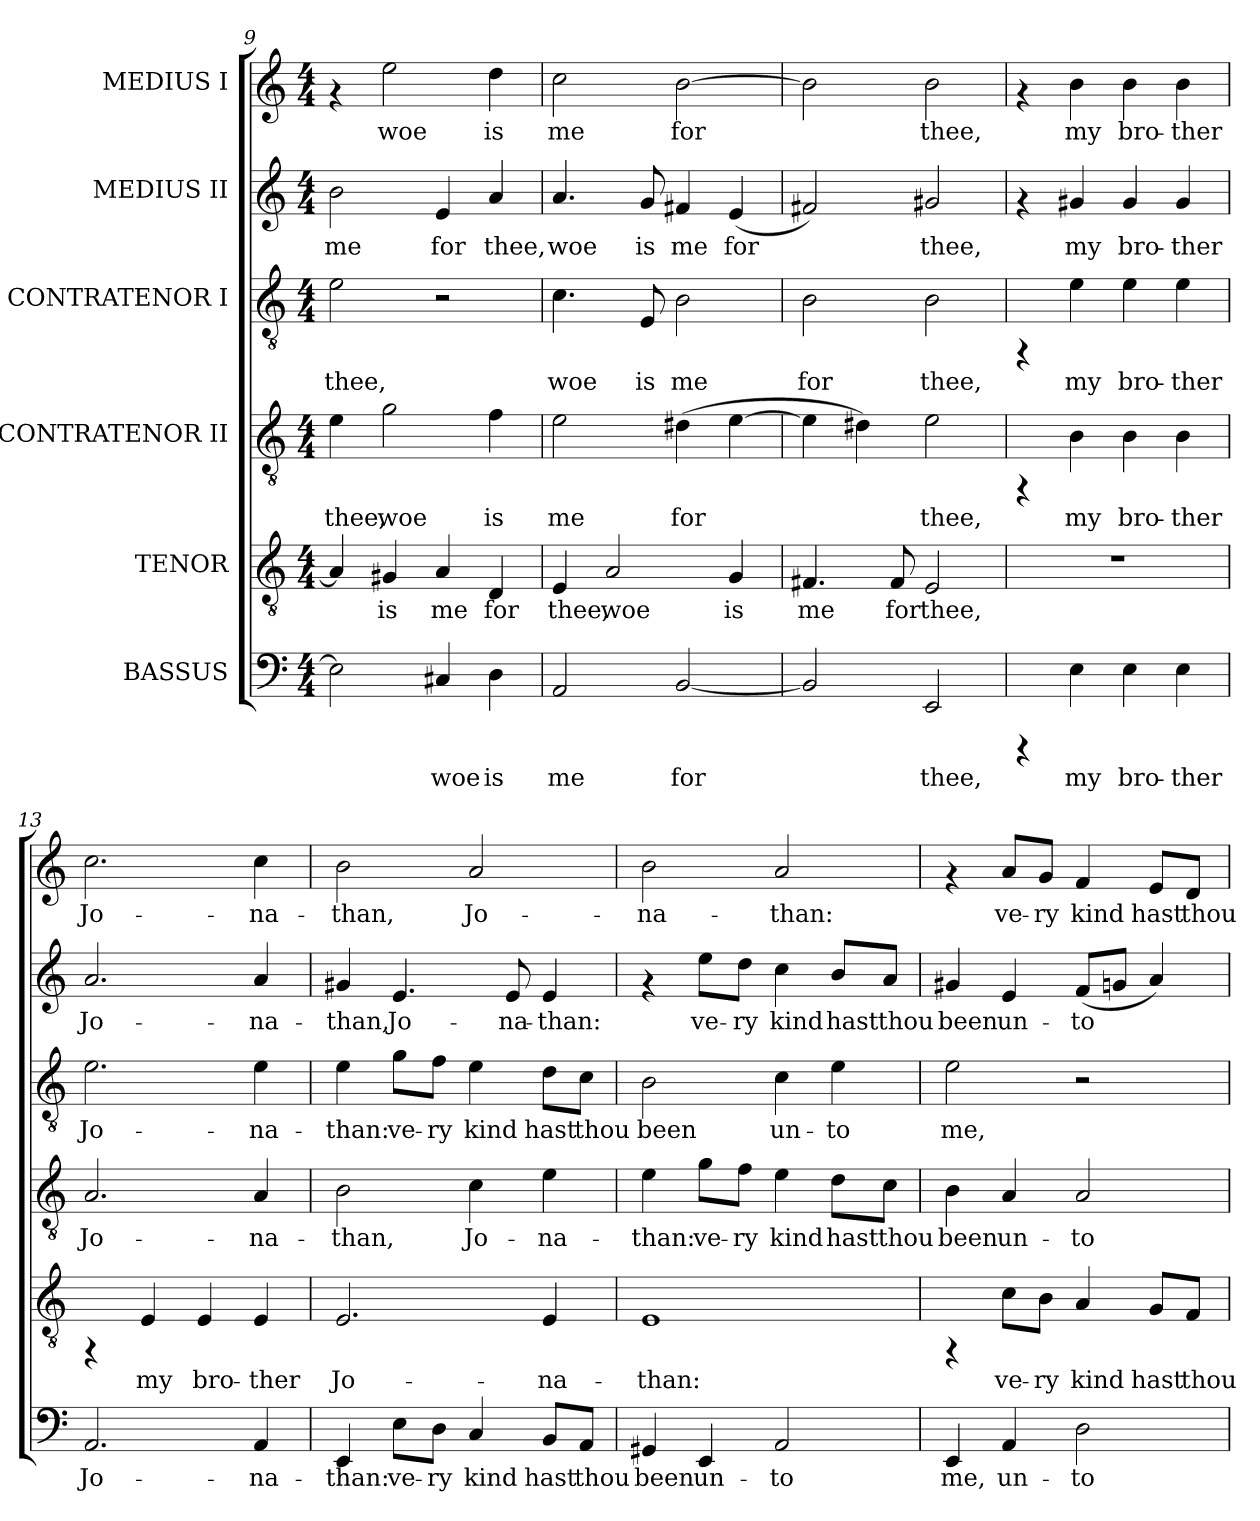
**kern	**text	**kern	**text	**kern	**text	**kern	**text	**kern	**text	**kern	**text
*part6	*part6	*part5	*part5	*part4	*part4	*part3	*part3	*part2	*part2	*part1	*part1
*staff6	*staff6	*staff5	*staff5	*staff4	*staff4	*staff3	*staff3	*staff2	*staff2	*staff1	*staff1
*I"BASSUS	*	*I"TENOR	*	*I"CONTRATENOR II	*	*I"CONTRATENOR I	*	*I"MEDIUS II	*	*I"MEDIUS I	*
*clefF4	*	*clefGv2	*	*clefGv2	*	*clefGv2	*	*clefG2	*	*clefG2	*
*k[]	*	*k[]	*	*k[]	*	*k[]	*	*k[]	*	*k[]	*
*C:	*	*C:	*	*C:	*	*C:	*	*C:	*	*C:	*
*M4/4	*	*M4/4	*	*M4/4	*	*M4/4	*	*M4/4	*	*M4/4	*
=9	=9	=9	=9	=9	=9	=9	=9	=9	=9	=9	=9
!	!LO:LY:b:cj	!	!LO:LY:b:cj	!	!LO:LY:b:cj	!	!LO:LY:b:cj	!	!LO:LY:b:cj	!	!
2E\]	.	4A/]	.	4e\	thee,	2e\	thee,	2b\	me	4rf	.
!	!	!	!LO:LY:b:cj	!	!LO:LY:b:cj	!	!	!	!	!	!LO:LY:b:cj
.	.	4G#X/	is	2g\	woe	.	.	.	.	2ee\	woe
!	!LO:LY:b:cj	!	!LO:LY:b:cj	!	!	!	!	!	!LO:LY:b:cj	!	!
4C#X/	woe	4A/	me	.	.	2r	.	4e/	for	.	.
!	!LO:LY:b:cj	!	!LO:LY:b:cj	!	!LO:LY:b:cj	!	!	!	!LO:LY:b:cj	!	!LO:LY:b:cj
4D\	is	4D/	for	4f\	is	.	.	4a/	thee,	4dd\	is
=10	=10	=10	=10	=10	=10	=10	=10	=10	=10	=10	=10
!	!LO:LY:b:cj	!	!LO:LY:b:cj	!	!LO:LY:b:cj	!	!LO:LY:b:cj	!	!LO:LY:b:cj	!	!LO:LY:b:cj
2AA/	me	4E/	thee,	2e\	me	4.c\	woe	4.a/	woe	2cc\	me
!	!	!	!LO:LY:b:cj	!	!	!	!	!	!	!	!
.	.	2A/	woe	.	.	.	.	.	.	.	.
!	!	!	!	!	!	!	!LO:LY:b:cj	!	!LO:LY:b:cj	!	!
.	.	.	.	.	.	8E/	is	8g/	is	.	.
!	!LO:LY:b:cj	!	!	!	!LO:LY:b:cj	!	!LO:LY:b:cj	!	!LO:LY:b:cj	!	!LO:LY:b:cj
[<2BB/	for	.	.	(>4d#X\	for	2B\	me	4f#X/	me	[>2b\	for
!	!	!	!LO:LY:b:cj	!	!LO:LY:b:cj	!	!	!	!LO:LY:b:cj	!	!
.	.	4G/	is	[>4e\	.	.	.	(<4e/	for	.	.
=11	=11	=11	=11	=11	=11	=11	=11	=11	=11	=11	=11
!	!LO:LY:b:cj	!	!LO:LY:b:cj	!	!LO:LY:b:cj	!	!LO:LY:b:cj	!	!LO:LY:b:cj	!	!LO:LY:b:cj
2BB/]	.	4.F#X/	me	4e\]	.	2B\	for	2f#X/)	.	2b\]	.
!	!	!	!	!	!LO:LY:b:cj	!	!	!	!	!	!
.	.	.	.	4d#X\)	.	.	.	.	.	.	.
!	!	!	!LO:LY:b:cj	!	!	!	!	!	!	!	!
.	.	8F#/	for	.	.	.	.	.	.	.	.
!	!LO:LY:b:cj	!	!LO:LY:b:cj	!	!LO:LY:b:cj	!	!LO:LY:b:cj	!	!LO:LY:b:cj	!	!LO:LY:b:cj
2EE/	thee,	2E/	thee,	2e\	thee,	2B\	thee,	2g#X/	thee,	2b\	thee,
=12	=12	=12	=12	=12	=12	=12	=12	=12	=12	=12	=12
4rCCC	.	1r	.	4rFF	.	4rFF	.	4rf	.	4rf	.
!	!LO:LY:b:cj	!	!	!	!LO:LY:b:cj	!	!LO:LY:b:cj	!	!LO:LY:b:cj	!	!LO:LY:b:cj
4E\	my	.	.	4B\	my	4e\	my	4g#X/	my	4b\	my
!	!LO:LY:b:cj	!	!	!	!LO:LY:b:cj	!	!LO:LY:b:cj	!	!LO:LY:b:cj	!	!LO:LY:b:cj
4E\	bro-	.	.	4B\	bro-	4e\	bro-	4g#/	bro-	4b\	bro-
!	!LO:LY:b:cj	!	!	!	!LO:LY:b:cj	!	!LO:LY:b:cj	!	!LO:LY:b:cj	!	!LO:LY:b:cj
4E\	-ther	.	.	4B\	-ther	4e\	-ther	4g#/	-ther	4b\	-ther
=13	=13	=13	=13	=13	=13	=13	=13	=13	=13	=13	=13
!	!LO:LY:b:cj	!	!	!	!LO:LY:b:cj	!	!LO:LY:b:cj	!	!LO:LY:b:cj	!	!LO:LY:b:cj
2.AA/	Jo-	4rFF	.	2.A/	Jo-	2.e\	Jo-	2.a/	Jo-	2.cc\	Jo-
!	!	!	!LO:LY:b:cj	!	!	!	!	!	!	!	!
.	.	4E/	my	.	.	.	.	.	.	.	.
!	!	!	!LO:LY:b:cj	!	!	!	!	!	!	!	!
.	.	4E/	bro-	.	.	.	.	.	.	.	.
!	!LO:LY:b:cj	!	!LO:LY:b:cj	!	!LO:LY:b:cj	!	!LO:LY:b:cj	!	!LO:LY:b:cj	!	!LO:LY:b:cj
4AA/	-na-	4E/	-ther	4A/	-na-	4e\	-na-	4a/	-na-	4cc\	-na-
!!LO:PB:g=z
=14	=14	=14	=14	=14	=14	=14	=14	=14	=14	=14	=14
!	!LO:LY:b:cj	!	!LO:LY:b:cj	!	!LO:LY:b:cj	!	!LO:LY:b:cj	!	!LO:LY:b:cj	!	!LO:LY:b:cj
4EE/	-than:	2.E/	Jo-	2B\	-than,	4e\	-than:	4g#X/	-than,	2b\	-than,
!	!LO:LY:b:cj	!	!	!	!	!	!LO:LY:b:cj	!	!LO:LY:b:cj	!	!
8E\L	ve-	.	.	.	.	8g\L	ve-	4.e/	Jo-	.	.
!	!LO:LY:b:cj	!	!	!	!	!	!LO:LY:b:cj	!	!	!	!
8D\J	-ry	.	.	.	.	8f\J	-ry	.	.	.	.
!	!LO:LY:b:cj	!	!	!	!LO:LY:b:cj	!	!LO:LY:b:cj	!	!	!	!LO:LY:b:cj
4C/	kind	.	.	4c\	Jo-	4e\	kind	.	.	2a/	Jo-
!	!	!	!	!	!	!	!	!	!LO:LY:b:cj	!	!
.	.	.	.	.	.	.	.	8e/	-na-	.	.
!	!LO:LY:b:cj	!	!LO:LY:b:cj	!	!LO:LY:b:cj	!	!LO:LY:b:cj	!	!LO:LY:b:cj	!	!
8BB/L	hast	4E/	-na-	4e\	-na-	8d\L	hast	4e/	-than:	.	.
!	!LO:LY:b:cj	!	!	!	!	!	!LO:LY:b:cj	!	!	!	!
8AA/J	thou	.	.	.	.	8c\J	thou	.	.	.	.
=15	=15	=15	=15	=15	=15	=15	=15	=15	=15	=15	=15
!	!LO:LY:b:cj	!	!LO:LY:b:cj	!	!LO:LY:b:cj	!	!LO:LY:b:cj	!	!	!	!LO:LY:b:cj
4GG#X/	been	1E	-than:	4e\	-than:	2B\	been	4rf	.	2b\	-na-
!	!LO:LY:b:cj	!	!	!	!LO:LY:b:cj	!	!	!	!LO:LY:b:cj	!	!
4EE/	un-	.	.	8g\L	ve-	.	.	8ee\L	ve-	.	.
!	!	!	!	!	!LO:LY:b:cj	!	!	!	!LO:LY:b:cj	!	!
.	.	.	.	8f\J	-ry	.	.	8dd\J	-ry	.	.
!	!LO:LY:b:cj	!	!	!	!LO:LY:b:cj	!	!LO:LY:b:cj	!	!LO:LY:b:cj	!	!LO:LY:b:cj
2AA/	-to	.	.	4e\	kind	4c\	un-	4cc\	kind	2a/	-than:
!	!	!	!	!	!LO:LY:b:cj	!	!LO:LY:b:cj	!	!LO:LY:b:cj	!	!
.	.	.	.	8d\L	hast	4e\	-to	8b/L	hast	.	.
!	!	!	!	!	!LO:LY:b:cj	!	!	!	!LO:LY:b:cj	!	!
.	.	.	.	8c\J	thou	.	.	8a/J	thou	.	.
=16	=16	=16	=16	=16	=16	=16	=16	=16	=16	=16	=16
!	!LO:LY:b:cj	!	!	!	!LO:LY:b:cj	!	!LO:LY:b:cj	!	!LO:LY:b:cj	!	!
4EE/	me,	4rFF	.	4B\	been	2e\	me,	4g#X/	been	4rf	.
!	!LO:LY:b:cj	!	!LO:LY:b:cj	!	!LO:LY:b:cj	!	!	!	!LO:LY:b:cj	!	!LO:LY:b:cj
4AA/	un-	8c\L	ve-	4A/	un-	.	.	4e/	un-	8a/L	ve-
!	!	!	!LO:LY:b:cj	!	!	!	!	!	!	!	!LO:LY:b:cj
.	.	8B\J	-ry	.	.	.	.	.	.	8g/J	-ry
!	!LO:LY:b:cj	!	!LO:LY:b:cj	!	!LO:LY:b:cj	!	!	!	!LO:LY:b:cj	!	!LO:LY:b:cj
2D\	-to	4A/	kind	2A/	-to	2r	.	(<8f/L	-to	4f/	kind
!	!	!	!	!	!	!	!	!	!LO:LY:b:cj	!	!
.	.	.	.	.	.	.	.	8g/J	.	.	.
!	!	!	!LO:LY:b:cj	!	!	!	!	!	!LO:LY:b:cj	!	!LO:LY:b:cj
.	.	8G/L	hast	.	.	.	.	4a/)	.	8e/L	hast
!	!	!	!LO:LY:b:cj	!	!	!	!	!	!	!	!LO:LY:b:cj
.	.	8F/J	thou	.	.	.	.	.	.	8d/J	thou
=	=	=	=	=	=	=	=	=	=	=	=
*-	*-	*-	*-	*-	*-	*-	*-	*-	*-	*-	*-
